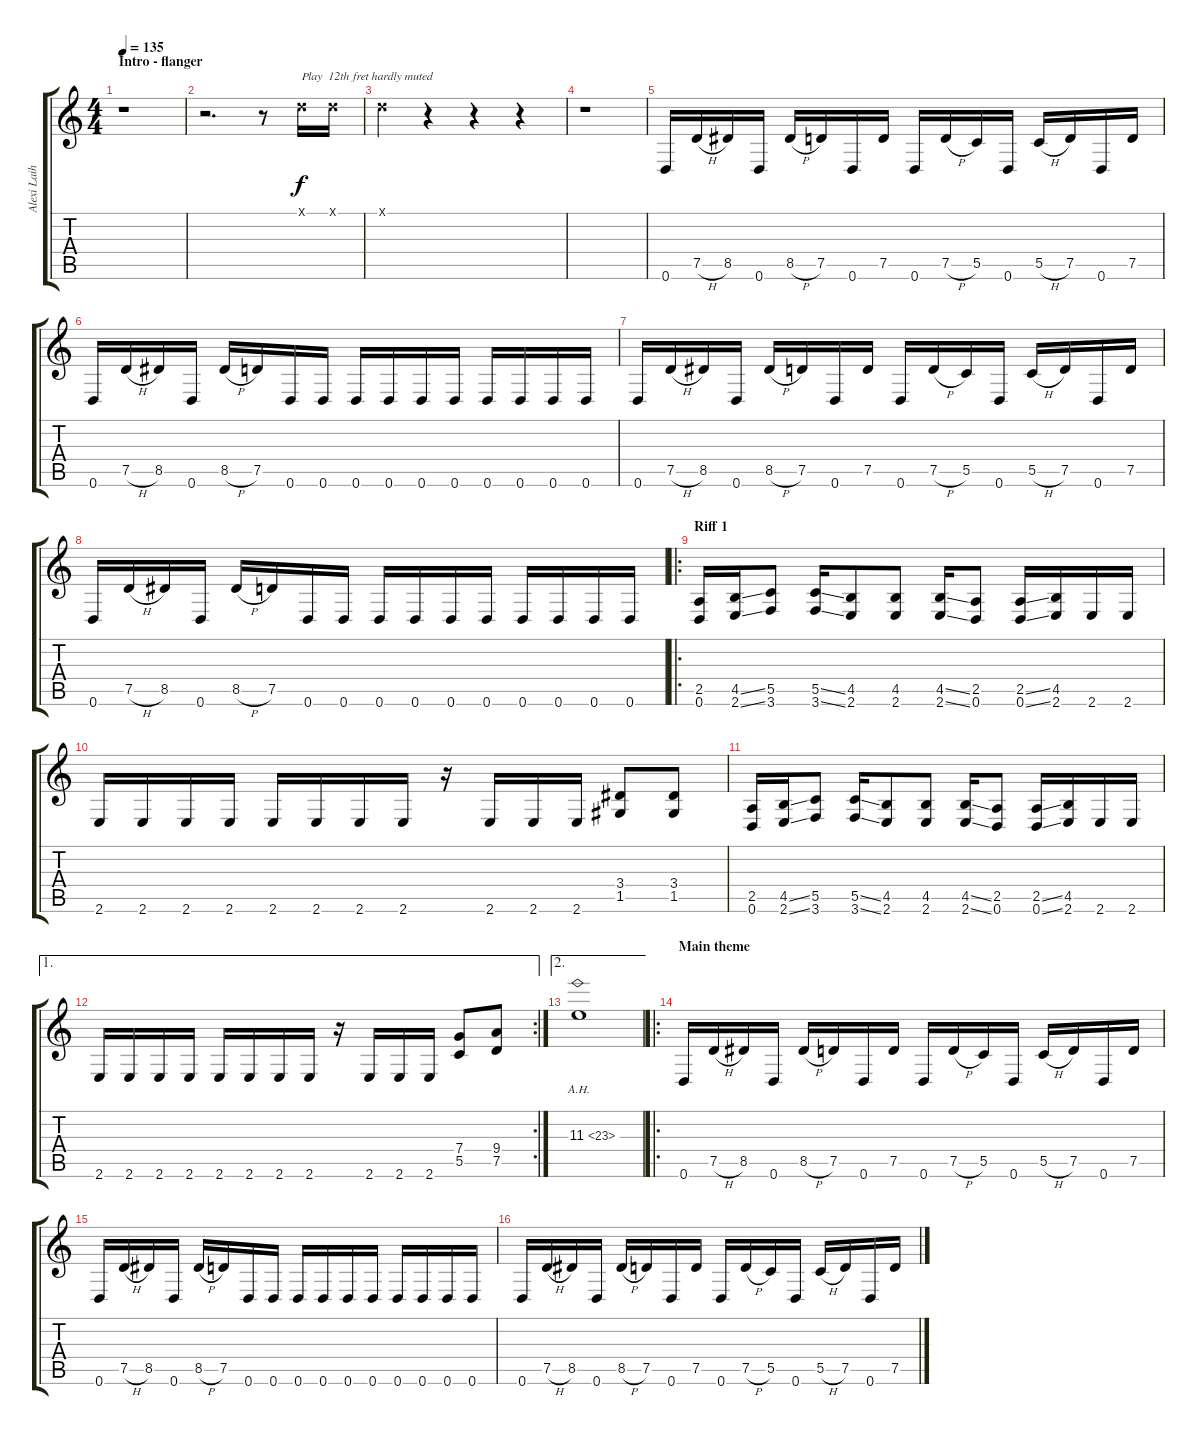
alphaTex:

\track ("Alexi Laiho" "Alexi Laih") {instrument distortionguitar}
\staff {score tabs}
\tuning (D4 A3 F3 C3 G2 D2) {hide}
\ts (4 4)
\section ("" "Intro - flanger")
\tempo 135
\clef g2
\ks c
r.1{dy f instrument distortionguitar} |
r.2{d} r.8 0.1{x}.16{txt "Play  12th fret hardly muted" instrument guitarharmonics} 0.1{x}.16 |
0.1{x}.4 r.4{instrument overdrivenguitar} r.4 r.4 |
r.1 |
0.6.16 7.5{h}.16 8.5.16 0.6.16 8.5{h}.16 7.5.16 0.6.16 7.5.16 0.6.16 7.5{h}.16 5.5.16 0.6.16 5.5{h}.16 7.5.16 0.6.16 7.5.16 |
0.6.16 7.5{h}.16 8.5.16 0.6.16 8.5{h}.16 7.5.16 0.6.16 0.6.16 0.6.16 0.6.16 0.6.16 0.6.16 0.6.16 0.6.16 0.6.16 0.6.16 |
0.6.16 7.5{h}.16 8.5.16 0.6.16 8.5{h}.16 7.5.16 0.6.16 7.5.16 0.6.16 7.5{h}.16 5.5.16 0.6.16 5.5{h}.16 7.5.16 0.6.16 7.5.16 |
0.6.16 7.5{h}.16 8.5.16 0.6.16 8.5{h}.16 7.5.16 0.6.16 0.6.16 0.6.16 0.6.16 0.6.16 0.6.16 0.6.16 0.6.16 0.6.16 0.6.16 |
\ro
\section ("" "Riff 1")
(2.5 0.6).16 (4.5{ss} 2.6{ss}).16 (5.5 3.6).8 (5.5{ss} 3.6{ss}).16 (4.5 2.6).8 (4.5 2.6).8 (4.5{ss} 2.6{ss}).16 (2.5 0.6).8 (2.5{ss} 0.6{ss}).16 (4.5 2.6).16 2.6.16 2.6.16 |
2.6.16 2.6.16 2.6.16 2.6.16 2.6.16 2.6.16 2.6.16 2.6.16 r.16 2.6.16 2.6.16 2.6.16 (3.4 1.5).8 (3.4 1.5).8 |
(2.5 0.6).16 (4.5{ss} 2.6{ss}).16 (5.5 3.6).8 (5.5{ss} 3.6{ss}).16 (4.5 2.6).8 (4.5 2.6).8 (4.5{ss} 2.6{ss}).16 (2.5 0.6).8 (2.5{ss} 0.6{ss}).16 (4.5 2.6).16 2.6.16 2.6.16 |
\ae 1
\rc 2
2.6.16 2.6.16 2.6.16 2.6.16 2.6.16 2.6.16 2.6.16 2.6.16 r.16 2.6.16 2.6.16 2.6.16 (7.4 5.5).8 (9.4 7.5).8 |
\ae 2
11.3{ah 12}.1 |
\ro
\section ("" "Main theme")
0.6.16 7.5{h}.16 8.5.16 0.6.16 8.5{h}.16 7.5.16 0.6.16 7.5.16 0.6.16 7.5{h}.16 5.5.16 0.6.16 5.5{h}.16 7.5.16 0.6.16 7.5.16 |
0.6.16 7.5{h}.16 8.5.16 0.6.16 8.5{h}.16 7.5.16 0.6.16 0.6.16 0.6.16 0.6.16 0.6.16 0.6.16 0.6.16 0.6.16 0.6.16 0.6.16 |
0.6.16 7.5{h}.16 8.5.16 0.6.16 8.5{h}.16 7.5.16 0.6.16 7.5.16 0.6.16 7.5{h}.16 5.5.16 0.6.16 5.5{h}.16 7.5.16 0.6.16 7.5.16
